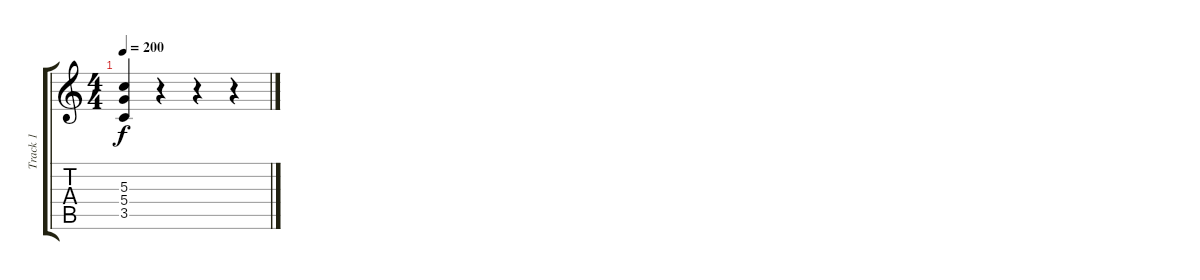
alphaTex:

\track ("Track 1" "Track 1") {instrument distortionguitar}
\staff {score tabs}
\tuning (E4 B3 G3 D3 A2 E2) {hide}
\ts (4 4)
\tempo 200
\clef g2
\ks c
(5.3 5.4 3.5).4{dy f} r.4 r.4 r.4
